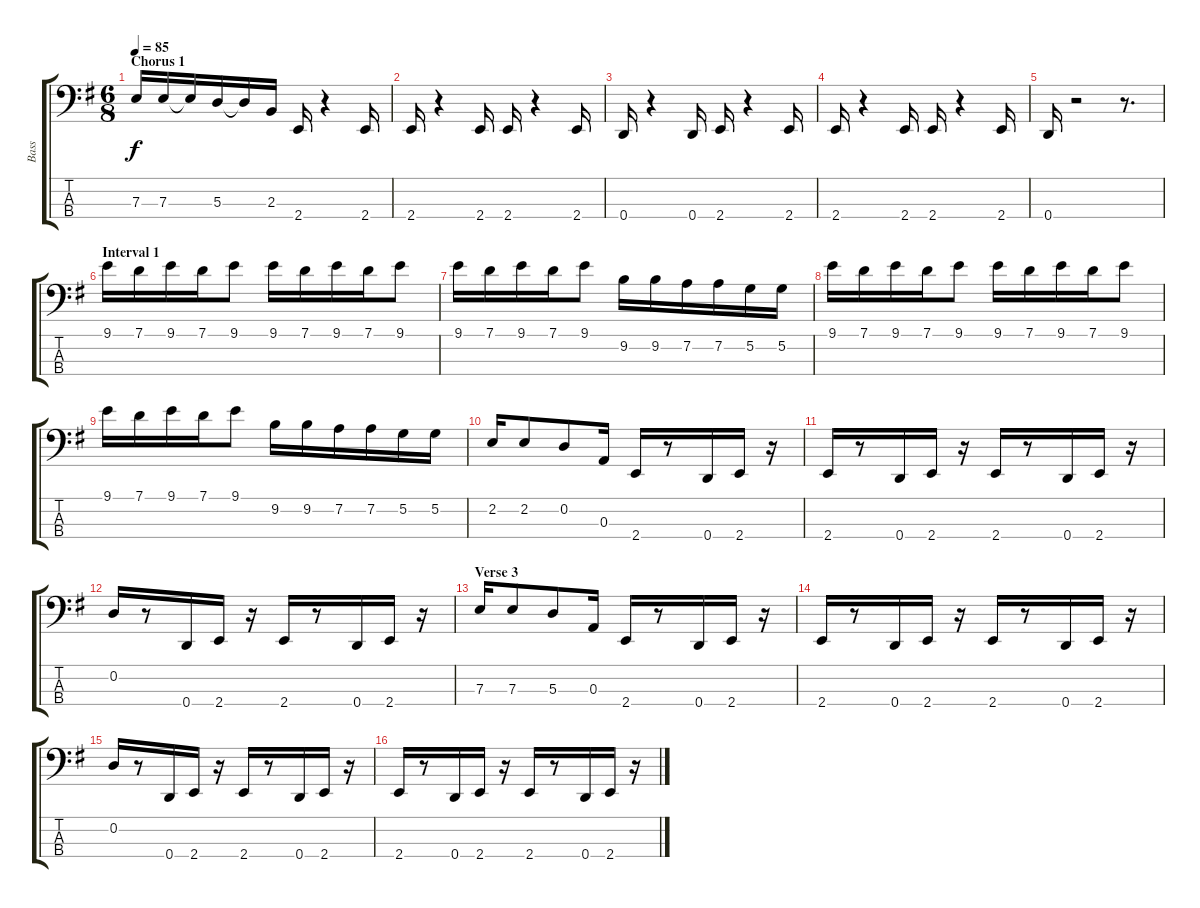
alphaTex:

\track ("Bass" "Bass") {instrument electricbassfinger}
\staff {score tabs}
\tuning (G2 D2 A1 D1) {hide}
\ts (6 8)
\section ("" "Chorus 1")
\tempo 85
\clef f4
\ks eminor
7.3.16{dy f} 7.3.16 7.3{t}.16 5.3.16 5.3{t}.16 2.3.16 2.4.16 r.4 2.4.16 |
2.4.16 r.4 2.4.16 2.4.16 r.4 2.4.16 |
0.4.16 r.4 0.4.16 2.4.16 r.4 2.4.16 |
2.4.16 r.4 2.4.16 2.4.16 r.4 2.4.16 |
0.4.16 r.2 r.8{d} |
\section ("" "Interval 1")
9.1.16 7.1.16 9.1.16 7.1.16 9.1.8 9.1.16 7.1.16 9.1.16 7.1.16 9.1.8 |
9.1.16 7.1.16 9.1.16 7.1.16 9.1.8 9.2.16 9.2.16 7.2.16 7.2.16 5.2.16 5.2.16 |
9.1.16 7.1.16 9.1.16 7.1.16 9.1.8 9.1.16 7.1.16 9.1.16 7.1.16 9.1.8 |
9.1.16 7.1.16 9.1.16 7.1.16 9.1.8 9.2.16 9.2.16 7.2.16 7.2.16 5.2.16 5.2.16 |
2.2.16 2.2.8 0.2.8 0.3.16 2.4.16 r.8 0.4.16 2.4.16 r.16 |
2.4.16 r.8 0.4.16 2.4.16 r.16 2.4.16 r.8 0.4.16 2.4.16 r.16 |
0.2.16 r.8 0.4.16 2.4.16 r.16 2.4.16 r.8 0.4.16 2.4.16 r.16 |
\section ("" "Verse 3")
7.3.16 7.3.8 5.3.8 0.3.16 2.4.16 r.8 0.4.16 2.4.16 r.16 |
2.4.16 r.8 0.4.16 2.4.16 r.16 2.4.16 r.8 0.4.16 2.4.16 r.16 |
0.2.16 r.8 0.4.16 2.4.16 r.16 2.4.16 r.8 0.4.16 2.4.16 r.16 |
2.4.16 r.8 0.4.16 2.4.16 r.16 2.4.16 r.8 0.4.16 2.4.16 r.16
